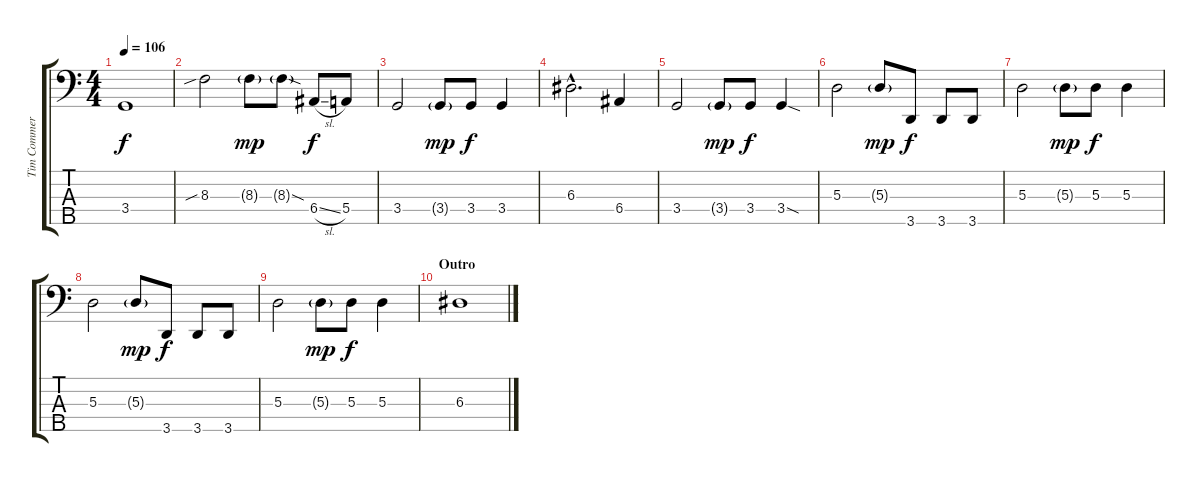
\track ("Tim Commerford" "Tim Commer") {instrument electricbassfinger}
\staff {score tabs}
\tuning (G2 D2 A1 E1 B0) {hide}
\ts (4 4)
\tempo 106
\clef f4
\ks c
3.4.1{dy f} |
8.3{sib}.2 8.3{g}.8{dy mp} 8.3{sod g}.8 6.4{sl}.8{dy f} 5.4.8 |
3.4.2 3.4{g}.8{dy mp} 3.4.8{dy f} 3.4.4 |
6.3{hac}.2{d} 6.4.4 |
3.4.2 3.4{g}.8{dy mp} 3.4.8{dy f} 3.4{sod}.4 |
5.3.2 5.3{g}.8{dy mp} 3.5.8{dy f} 3.5.8 3.5.8 |
5.3.2 5.3{g}.8{dy mp} 5.3.8{dy f} 5.3.4 |
5.3.2 5.3{g}.8{dy mp} 3.5.8{dy f} 3.5.8 3.5.8 |
5.3.2 5.3{g}.8{dy mp} 5.3.8{dy f} 5.3.4 |
\section ("" "Outro")
6.3.1
